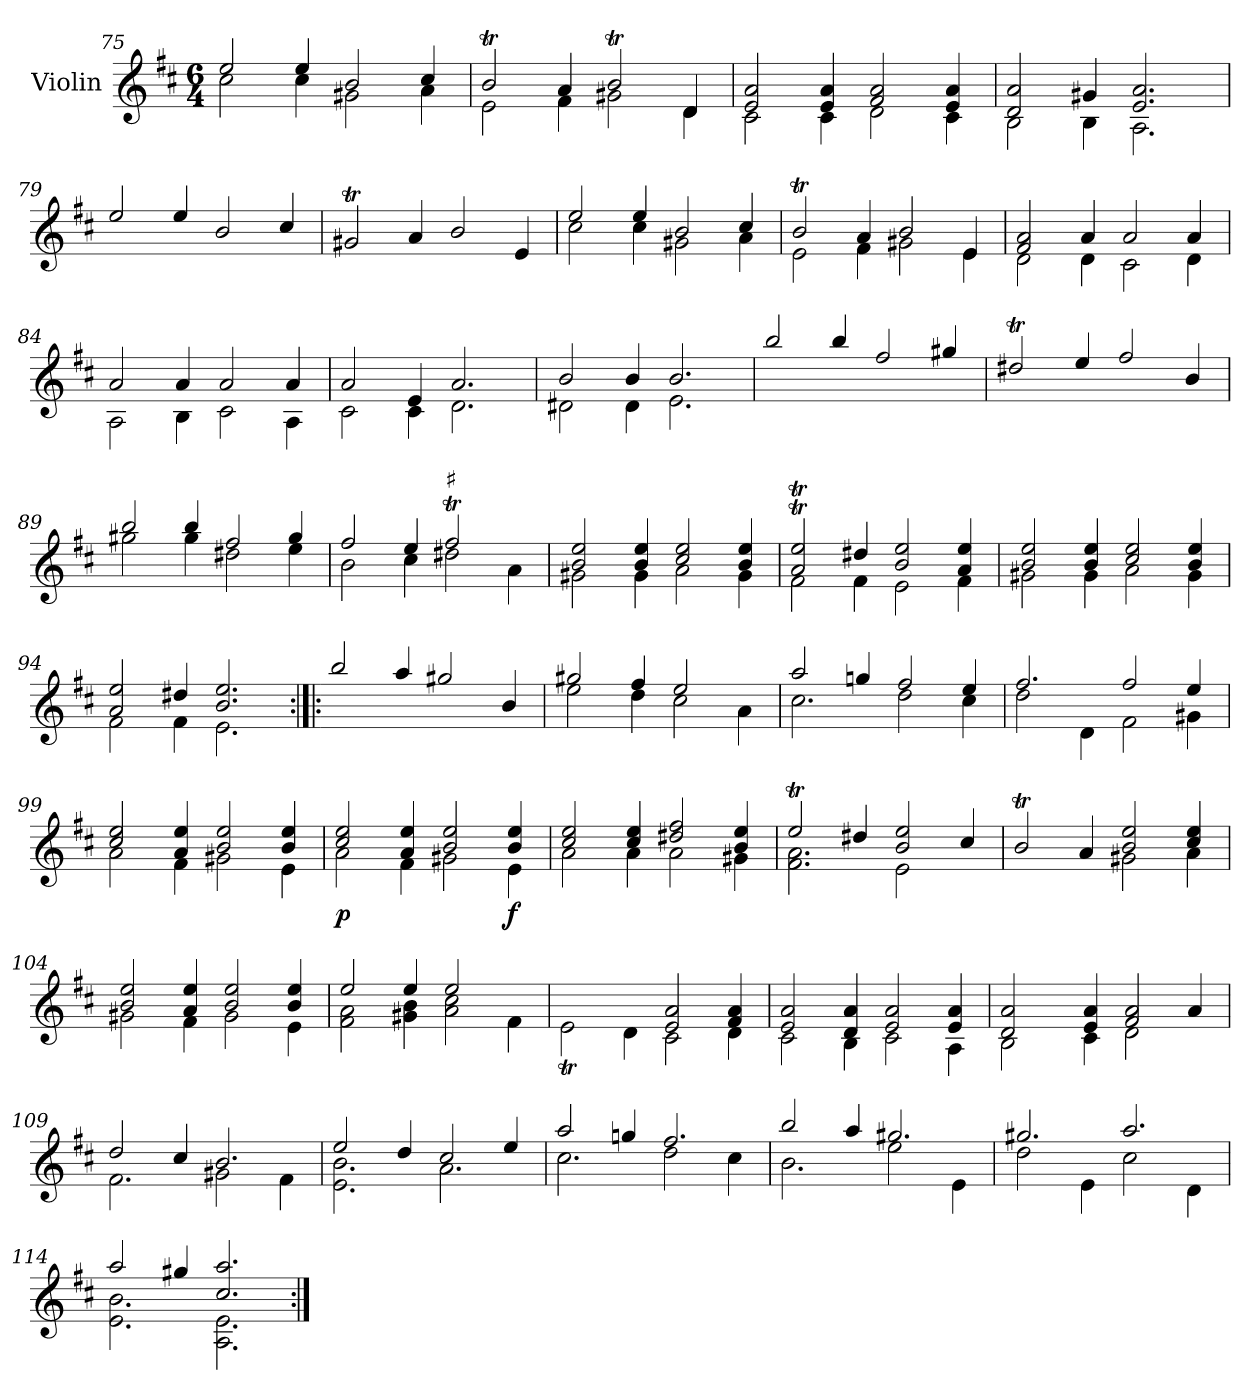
**kern	**dynam
*part1	*part1
*staff1	*staff1
*I"Violin	*
*I'Vln.	*
*clefG2	*
*k[f#c#]	*
*M6/4	*
=75	=75
*^	*
2ee/	2cc#\	.
4ee/	4cc#\	.
2b/	2g#X\	.
4cc#/	4a\	.
=76	=76	=76
2bT/	2e\	.
4a/	4f#\	.
2bT/	2g#X\	.
4d/	4d\	.
=77	=77	=77
2e/ 2a/	2c#\	.
4e/ 4a/	4c#\	.
2f#/ 2a/	2d\	.
4e/ 4a/	4c#\	.
=78	=78	=78
2d/ 2a/	2B\	.
4g#X/	4B\	.
2.e/ 2.a/	2.A\	.
*v	*v	*
=79	=79
2ee/	.
4ee/	.
2b/	.
4cc#/	.
=80	=80
2g#Xt/	.
4a/	.
2b/	.
4e/	.
!!LO:LB:g=z
=81	=81
*^	*
2ee/	2cc#\	.
4ee/	4cc#\	.
2b/	2g#X\	.
4cc#/	4a\	.
=82	=82	=82
2bT/	2e\	.
4a/	4f#\	.
2b/	2g#X\	.
4e/	4e\	.
=83	=83	=83
2f#/ 2a/	2d\	.
4a/	4d\	.
2a/	2c#\	.
4a/	4d\	.
=84	=84	=84
2a/	2A\	.
4a/	4B\	.
2a/	2c#\	.
4a/	4A\	.
=85	=85	=85
2a/	2c#\	.
4e/	4c#\	.
2.a/	2.d\	.
=86	=86	=86
2b/	2d#X\	.
4b/	4d#\	.
2.b/	2.e\	.
*v	*v	*
=87	=87
2bb/	.
4bb/	.
2ff#/	.
4gg#X/	.
!!LO:LB:g=z
=88	=88
2dd#Xt/	.
4ee/	.
2ff#/	.
4b/	.
=89	=89
*^	*
2bb/	2gg#X\	.
4bb/	4gg#\	.
2ff#/	2dd#X\	.
4gg#/	4ee\	.
=90	=90	=90
2ff#/	2b\	.
4ee/	4cc#\	.
!LO:TX:a:t=♯	!	!
2ff#t/	2dd#X\	.
4ryy	4a\	.
=91	=91	=91
2b/ 2ee/	2g#X\	.
4b/ 4ee/	4g#\	.
2cc#/ 2ee/	2a\	.
4b/ 4ee/	4g#\	.
=92	=92	=92
2a/T 2ee/T	2f#\	.
4dd#X/	4f#\	.
2b/ 2ee/	2e\	.
4a/ 4ee/	4f#\	.
=93	=93	=93
2b/ 2ee/	2g#X\	.
4b/ 4ee/	4g#\	.
2cc#/ 2ee/	2a\	.
4b/ 4ee/	4g#\	.
=94	=94	=94
2a/ 2ee/	2f#\	.
4dd#X/	4f#\	.
2.b/ 2.ee/	2.e\	.
*v	*v	*
!!LO:LB:g=z
=95:|!|:	=95:|!|:
2bb/	.
4aa/	.
2gg#X/	.
4b/	.
=96	=96
*^	*
2gg#X/	2ee\	.
4ff#/	4dd\	.
2ee/	2cc#\	.
4ryy	4a\	.
=97	=97	=97
2aa/	2.cc#\	.
4ggn/	.	.
2ff#/	2dd\	.
4ee/	4cc#\	.
=98	=98	=98
2.ff#/	2dd\	.
.	4d\	.
2ff#/	2f#\	.
4ee/	4g#X\	.
=99	=99	=99
2cc#/ 2ee/	2a\	.
4a/ 4ee/	4f#\	.
2b/ 2ee/	2g#X\	.
4b/ 4ee/	4e\	.
=100	=100	=100
!	!	!LO:DY:b
2cc#/ 2ee/	2a\	p
4a/ 4ee/	4f#\	.
2b/ 2ee/	2g#X\	.
!	!	!LO:DY:b
4b/ 4ee/	4e\	f
!!LO:LB:g=z	!!
=101	=101	=101
2cc#/ 2ee/	2a\	.
4cc#/ 4ee/	4a\	.
2dd#X/ 2ff#/	2a\	.
4b/ 4ee/	4g#X\	.
=102	=102	=102
2eeT/	2.f#\ 2.a\	.
4dd#X/	.	.
2b/ 2ee/	2e\	.
4cc#/	4ryy	.
=103	=103	=103
2bT/	2ryy	.
4a/	4ryy	.
2b/ 2ee/	2g#X\	.
4cc#/ 4ee/	4a\	.
=104	=104	=104
2b/ 2ee/	2g#X\	.
4a/ 4ee/	4f#\	.
2b/ 2ee/	2g#\	.
4b/ 4ee/	4e\	.
=105	=105	=105
2ee/	2f#\ 2a\	.
4ee/	4g#X\ 4b\	.
2ee/	2a\ 2cc#\	.
4ryy	4f#\	.
=106	=106	=106
*	*^	*
2ryy	2eT\	2ryy	.
4ryy	4d\	4ryy	.
2e/ 2a/	2c#\	2.ryy	.
4f#/ 4a/	4d\	.	.
*	*v	*v	*
!!LO:LB:g=z
=107	=107	=107
2e/ 2a/	2c#\	.
4d/ 4a/	4B\	.
2e/ 2a/	2c#\	.
4e/ 4a/	4A\	.
=108	=108	=108
*	*^	*
2d/ 2a/	2B\	4ryy	.
*	*v	*v	*
4e/ 4a/	4c#\	.
2f#/ 2a/	2d\	.
*	*^	*
4a/	4ryy	4ryy	.
*	*v	*v	*
=109	=109	=109
2dd/	2.f#\	.
4cc#/	.	.
2.b/	2g#X\	.
.	4f#\	.
=110	=110	=110
2ee/	2.e\ 2.b\	.
4dd/	.	.
2cc#/	2.a\	.
4ee/	.	.
=111	=111	=111
2aa/	2.cc#\	.
4ggn/	.	.
2.ff#/	2dd\	.
.	4cc#\	.
=112	=112	=112
2bb/	2.b\	.
4aa/	.	.
2.gg#X/	2ee\	.
.	4e\	.
=113	=113	=113
2.gg#X/	2dd\	.
.	4e\	.
2.aa/	2cc#\	.
.	4d\	.
=114	=114	=114
2aa/	2.e\ 2.b\	.
4gg#X/	.	.
2.cc#/ 2.aa/	2.A\ 2.e\	.
*v	*v	*
=:|!	=:|!
*-	*-
